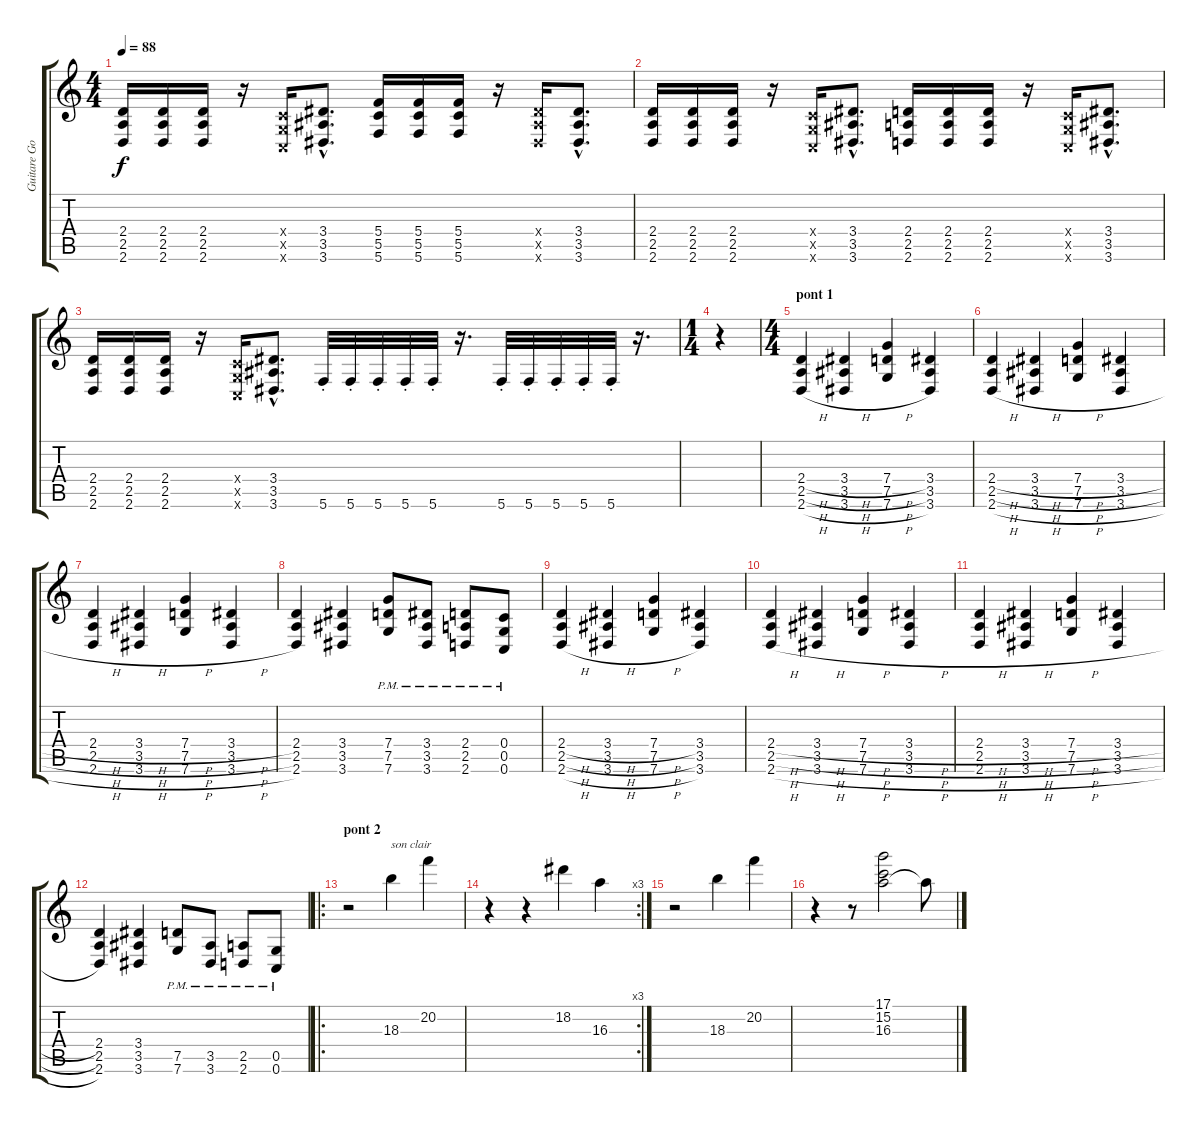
\track ("Guitare Goo" "Guitare Go") {instrument distortionguitar}
\staff {score tabs}
\tuning (D4 A3 F3 C3 G2 C2) {hide}
\ts (4 4)
\tempo 88
\clef g2
\ks c
(2.4 2.5 2.6).16{dy f} (2.4 2.5 2.6).16 (2.4 2.5 2.6).16 r.16 (0.4{x} 0.5{x} 0.6{x}).16 (3.4{hac} 3.5{hac} 3.6{hac}).8{d} (5.4 5.5 5.6).16 (5.4 5.5 5.6).16 (5.4 5.5 5.6).16 r.16 (3.4{x} 3.5{x} 3.6{x}).16 (3.4{hac} 3.5{hac} 3.6{hac}).8{d} |
(2.4 2.5 2.6).16 (2.4 2.5 2.6).16 (2.4 2.5 2.6).16 r.16 (0.4{x} 0.5{x} 0.6{x}).16 (3.4{hac} 3.5{hac} 3.6{hac}).8{d} (2.4 2.5 2.6).16 (2.4 2.5 2.6).16 (2.4 2.5 2.6).16 r.16 (0.4{x} 0.5{x} 0.6{x}).16 (3.4{hac} 3.5{hac} 3.6{hac}).8{d} |
(2.4 2.5 2.6).16 (2.4 2.5 2.6).16 (2.4 2.5 2.6).16 r.16 (0.4{x} 0.5{x} 0.6{x}).16 (3.4{hac} 3.5{hac} 3.6{hac}).8{d} 5.6{st}.32 5.6{st}.32 5.6{st}.32 5.6{st}.32 5.6{st}.32 r.16{d} 5.6{st}.32 5.6{st}.32 5.6{st}.32 5.6{st}.32 5.6{st}.32 r.16{d} |
\ts (1 4)
r.4 |
\ts (4 4)
\section ("" "pont 1")
(2.4{h} 2.5{h} 2.6{h}).4 (3.4{h} 3.5{h} 3.6{h}).4 (7.4{h} 7.5{h} 7.6{h}).4 (3.4 3.5 3.6).4 |
(2.4{h} 2.5{h} 2.6{h}).4 (3.4{h} 3.5{h} 3.6{h}).4 (7.4{h} 7.5{h} 7.6{h}).4 (3.4{h} 3.5{h} 3.6{h}).4 |
(2.4{h} 2.5{h} 2.6{h}).4 (3.4{h} 3.5{h} 3.6{h}).4 (7.4{h} 7.5{h} 7.6{h}).4 (3.4{h} 3.5{h} 3.6{h}).4 |
(2.4 2.5 2.6).4 (3.4 3.5 3.6).4 (7.4 7.5 7.6{pm}).8 (3.4 3.5 3.6{pm}).8 (2.4 2.5 2.6{pm}).8 (0.4 0.5 0.6{pm}).8 |
(2.4{h} 2.5{h} 2.6{h}).4 (3.4{h} 3.5{h} 3.6{h}).4 (7.4{h} 7.5{h} 7.6{h}).4 (3.4 3.5 3.6).4 |
(2.4{h} 2.5{h} 2.6{h}).4 (3.4{h} 3.5{h} 3.6{h}).4 (7.4{h} 7.5{h} 7.6{h}).4 (3.4{h} 3.5{h} 3.6{h}).4 |
(2.4{h} 2.5{h} 2.6{h}).4 (3.4{h} 3.5{h} 3.6{h}).4 (7.4{h} 7.5{h} 7.6{h}).4 (3.4{h} 3.5{h} 3.6{h}).4 |
(2.4 2.5 2.6).4 (3.4 3.5 3.6).4 (7.5 7.6{pm}).8 (3.5 3.6{pm}).8 (2.5 2.6{pm}).8 (0.5 0.6{pm}).8 |
\ro
\section ("" "pont 2")
r.2 18.3.4{txt "son clair" instrument electricguitarjazz} 20.2.4 |
\rc 3
r.4 r.4 18.2.4 16.3.4 |
r.2 18.3.4 20.2.4 |
r.4 r.8 (17.1 15.2 16.3).2 16.3{t}.8
